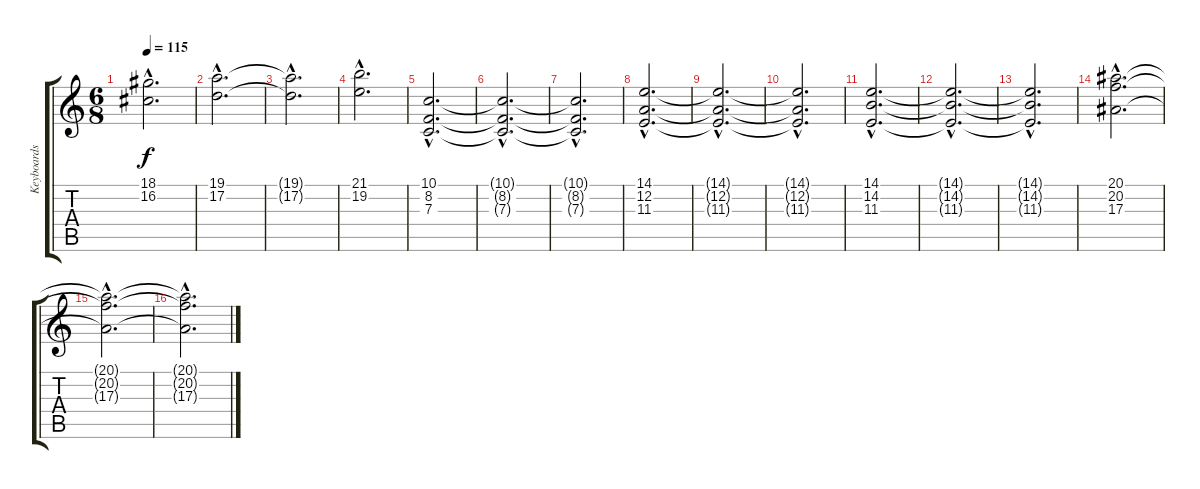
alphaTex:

\track ("Keyboards" "Keyboards") {instrument pad2warm}
\staff {score tabs}
\tuning (D4 A3 F3 C3 G2 C2) {hide}
\ts (6 8)
\tempo 115
\clef g2
\ks c
(18.1{hac t} 16.2{hac t}).2{d dy f} |
(19.1{hac} 17.2{hac}).2{d} |
(19.1{hac t} 17.2{hac t}).2{d} |
(21.1{hac} 19.2{hac}).2{d} |
(10.1{hac} 8.2{hac} 7.3{hac}).2{d} |
(10.1{hac t} 8.2{hac t} 7.3{hac t}).2{d} |
(10.1{hac t} 8.2{hac t} 7.3{hac t}).2{d} |
(14.1{hac} 12.2{hac} 11.3{hac}).2{d} |
(14.1{hac t} 12.2{hac t} 11.3{hac t}).2{d} |
(14.1{hac t} 12.2{hac t} 11.3{hac t}).2{d} |
(14.1{hac} 14.2{hac} 11.3{hac}).2{d} |
(14.1{hac t} 14.2{hac t} 11.3{hac t}).2{d} |
(14.1{hac t} 14.2{hac t} 11.3{hac t}).2{d} |
(20.1{hac} 20.2{hac} 17.3{hac}).2{d} |
(20.1{hac t} 20.2{hac t} 17.3{hac t}).2{d} |
(20.1{hac t} 20.2{hac t} 17.3{hac t}).2{d}
